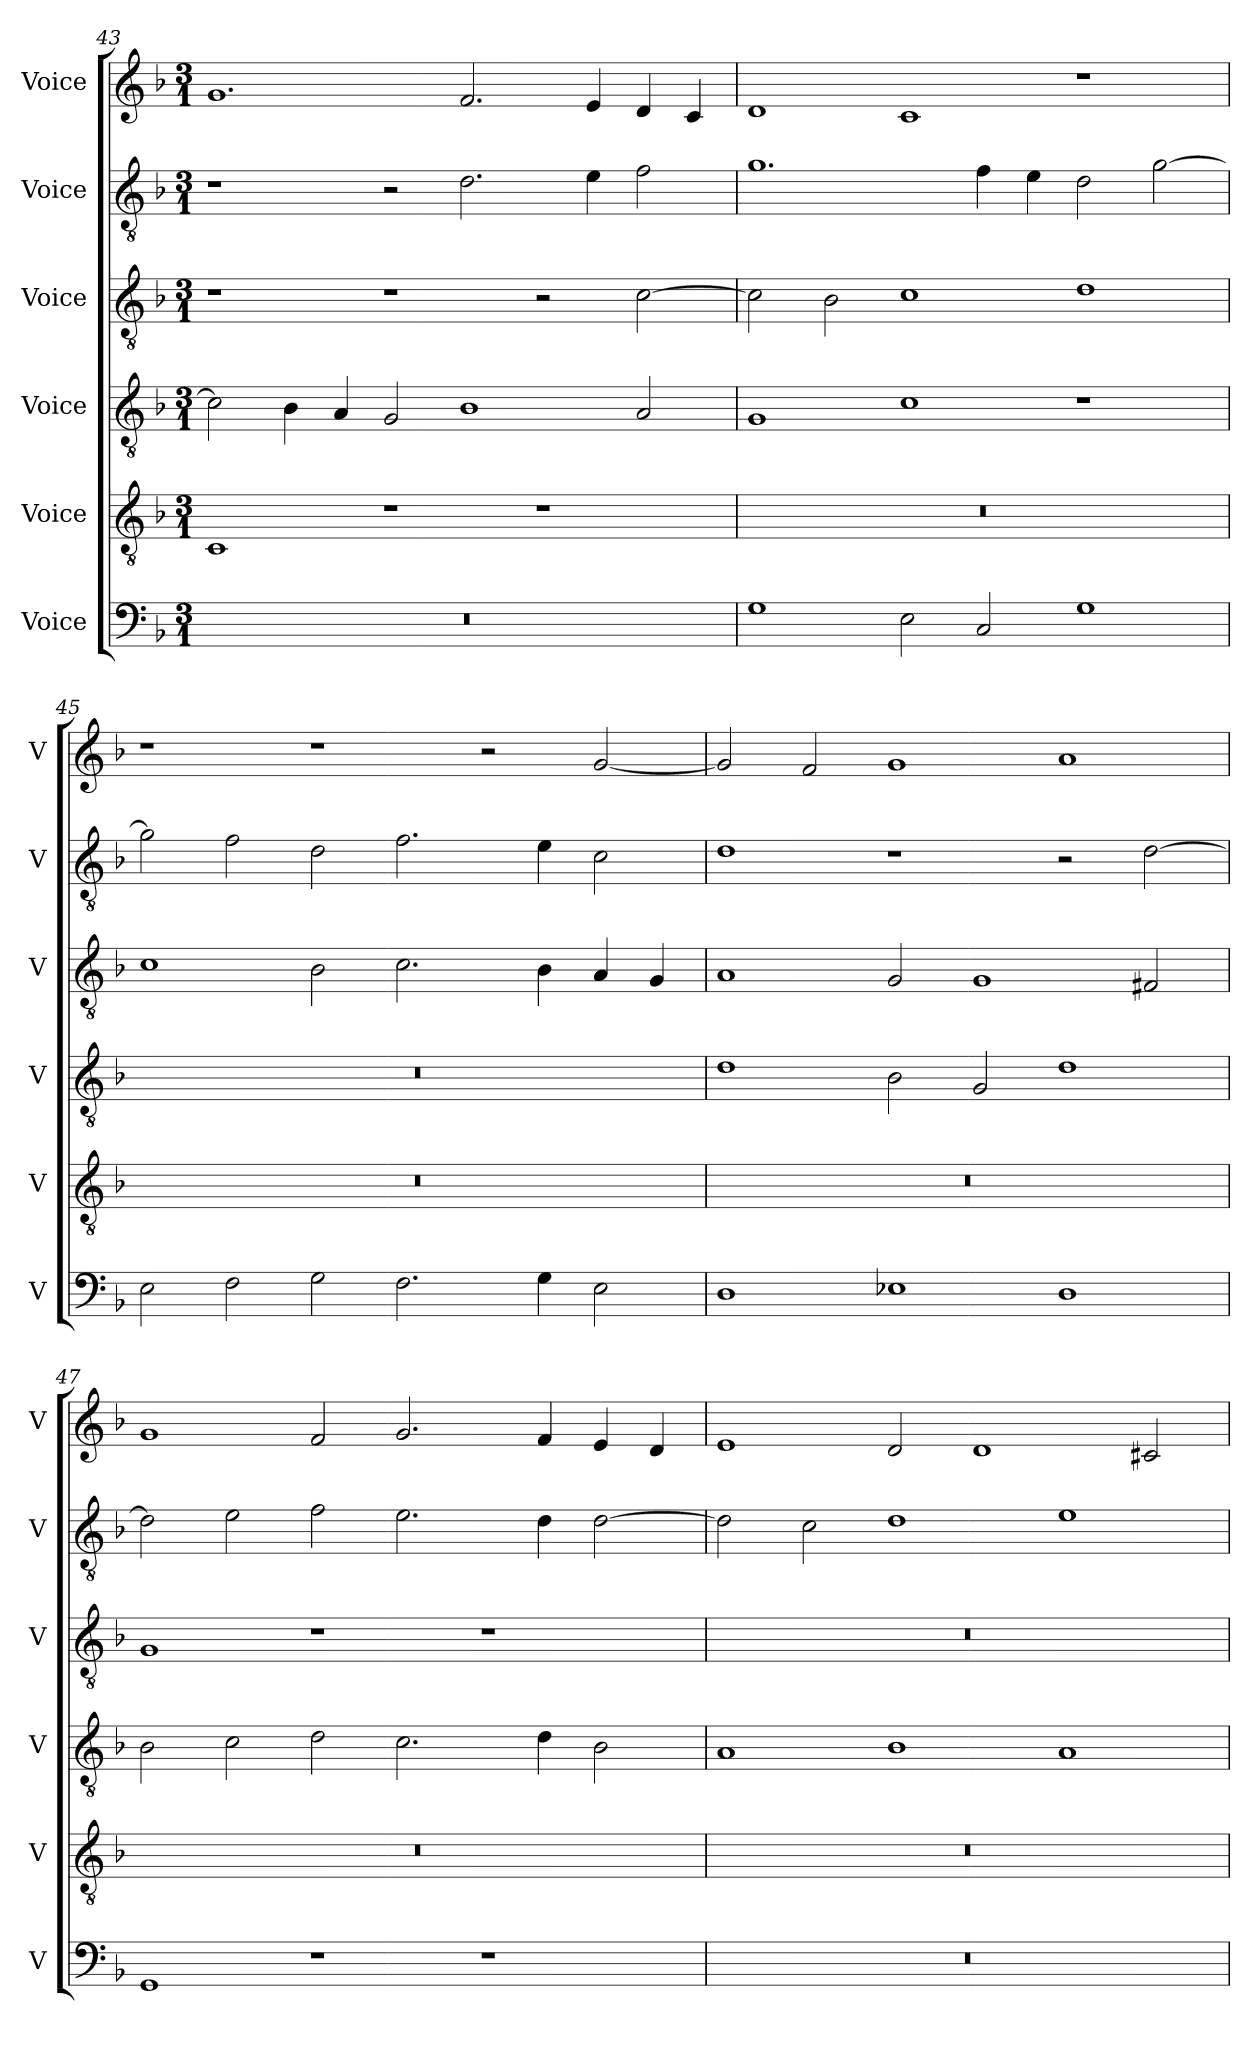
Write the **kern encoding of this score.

**kern	**kern	**kern	**kern	**kern	**kern
*part6	*part5	*part4	*part3	*part2	*part1
*staff6	*staff5	*staff4	*staff3	*staff2	*staff1
*I"Voice	*I"Voice	*I"Voice	*I"Voice	*I"Voice	*I"Voice
*I'V	*I'V	*I'V	*I'V	*I'V	*I'V
!!LO:LB:g=z
*clefF4	*clefGv2	*clefGv2	*clefGv2	*clefGv2	*clefG2
*k[b-]	*k[b-]	*k[b-]	*k[b-]	*k[b-]	*k[b-]
*M3/1	*M3/1	*M3/1	*M3/1	*M3/1	*M3/1
=43	=43	=43	=43	=43	=43
0.r	1C	2c\]	1r	1r	1.g
.	.	4B-\	.	.	.
.	.	4A/	.	.	.
.	1r	2G/	1r	2r	.
.	.	1B-	.	2.d\	2.f/
.	1r	.	2r	.	.
.	.	.	.	4e\	4e/
.	.	2A/	[2c\	2f\	4d/
.	.	.	.	.	4c/
=44	=44	=44	=44	=44	=44
1G	0.r	1G	2c\]	1.g	1d
.	.	.	2B-\	.	.
2E\	.	1c	1c	.	1c
2C/	.	.	.	4f\	.
.	.	.	.	4e\	.
1G	.	1r	1d	2d\	1r
.	.	.	.	[2g\	.
!!LO:PB:g=z
=45	=45	=45	=45	=45	=45
2E\	0.r	0.r	1c	2g\]	1r
2F\	.	.	.	2f\	.
2G\	.	.	2B-\	2d\	1r
2.F\	.	.	2.c\	2.f\	.
.	.	.	.	.	2r
4G\	.	.	4B-\	4e\	.
2E\	.	.	4A/	2c\	[2g/
.	.	.	4G/	.	.
=46	=46	=46	=46	=46	=46
1D	0.r	1d	1A	1d	2g/]
.	.	.	.	.	2f/
1E-X	.	2B-\	2G/	1r	1g
.	.	2G/	1G	.	.
1D	.	1d	.	2r	1a
.	.	.	2F#X/	[2d\	.
!!LO:LB:g=z
=47	=47	=47	=47	=47	=47
1GG	0.r	2B-\	1G	2d\]	1g
.	.	2c\	.	2e\	.
1r	.	2d\	1r	2f\	2f/
.	.	2.c\	.	2.e\	2.g/
1r	.	.	1r	.	.
.	.	4d\	.	4d\	4f/
.	.	2B-\	.	[2d\	4e/
.	.	.	.	.	4d/
=48	=48	=48	=48	=48	=48
0.r	0.r	1A	0.r	2d\]	1e
.	.	.	.	2c\	.
.	.	1B-	.	1d	2d/
.	.	.	.	.	1d
.	.	1A	.	1e	.
.	.	.	.	.	2c#X/
=	=	=	=	=	=
*-	*-	*-	*-	*-	*-
